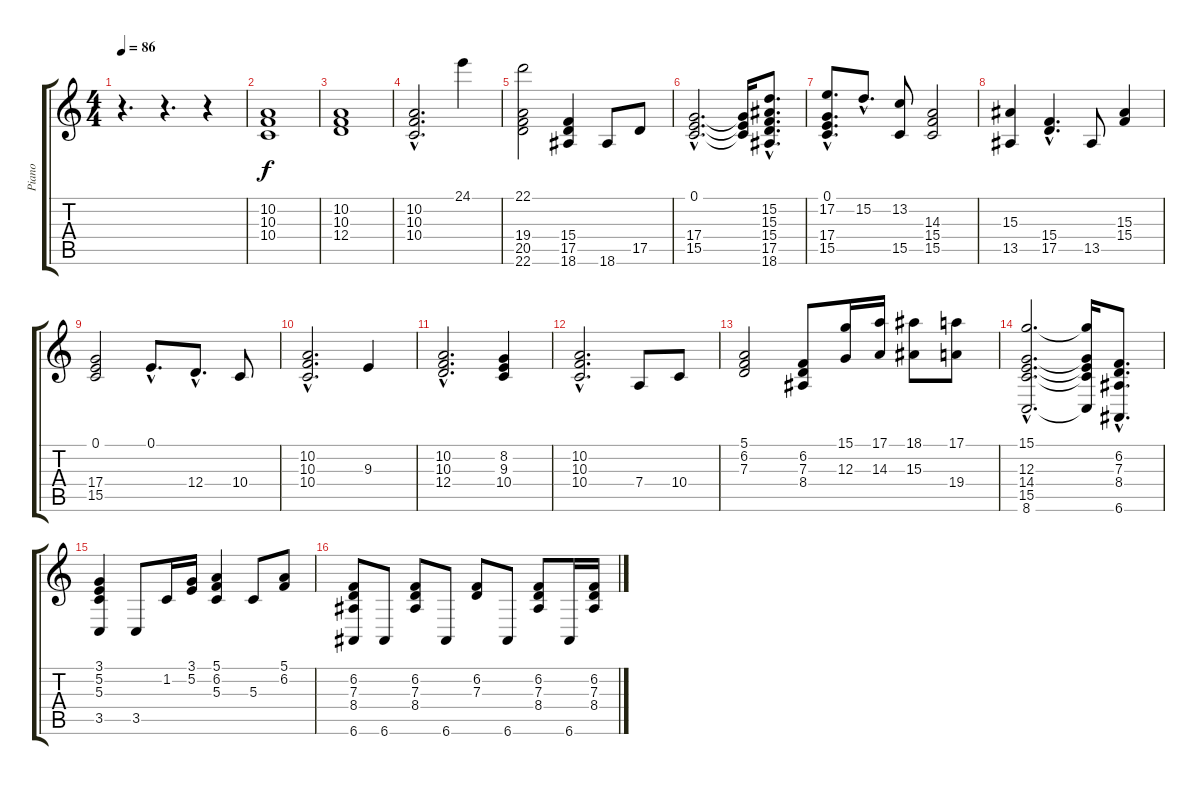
\track ("Piano" "Piano") {instrument acousticgrandpiano}
\staff {score tabs}
\tuning (E4 B3 G3 D3 A2 E2) {hide}
\ts (4 4)
\tempo 86
\clef g2
\ks c
r.4{d dy f} r.4{d} r.4 |
(10.2 10.3 10.4).1 |
(10.2 10.3 12.4).1 |
(10.2{hac} 10.3{hac} 10.4{hac}).2{d} 24.1.4 |
(22.1 19.4 20.5 22.6).2 (15.4 17.5 18.6).4 18.6.8 17.5.8 |
(0.1{hac} 17.4{hac} 15.5{hac}).2{d} (0.1{t} 17.4{t} 15.5{t}).16 (15.2{hac} 15.3{hac} 15.4{hac} 17.5{hac} 18.6{hac}).8{d} |
(0.1{hac} 17.2{hac} 17.4{hac} 15.5{hac}).8{d} 15.2{hac}.8{d} (13.2 15.5).8 (14.3 15.4 15.5).2 |
(15.3 13.5).4 (15.4{hac} 17.5{hac}).4{d} 13.5.8 (15.3 15.4).4 |
(0.1 17.4 15.5).2 0.1{hac}.8{d} 12.4{hac}.8{d} 10.4.8 |
(10.2{hac} 10.3{hac} 10.4{hac}).2{d} 9.3.4 |
(10.2{hac} 10.3{hac} 12.4{hac}).2{d} (8.2 9.3 10.4).4 |
(10.2{hac} 10.3{hac} 10.4{hac}).2{d} 7.4.8 10.4.8 |
(5.1 6.2 7.3).2 (6.2 7.3 8.4).8 (15.1 12.3).16 (17.1 14.3).16 (18.1 15.3).8 (17.1 19.4).8 |
(15.1{hac} 12.3{hac} 14.4{hac} 15.5{hac} 8.6{hac}).2{d} (15.1{t} 12.3{t} 14.4{t} 15.5{t} 8.6{t}).16 (6.2{hac} 7.3{hac} 8.4{hac} 6.6{hac}).8{d} |
(3.1 5.2 5.3 3.5).4 3.5.8 1.2.16 (3.1 5.2).16 (5.1 6.2 5.3).4 5.3.8 (5.1 6.2).8 |
(6.2 7.3 8.4 6.6).8 6.6.8 (6.2 7.3 8.4).8 6.6.8 (6.2 7.3).8 6.6.8 (6.2 7.3 8.4).8 6.6.16 (6.2 7.3 8.4).16
